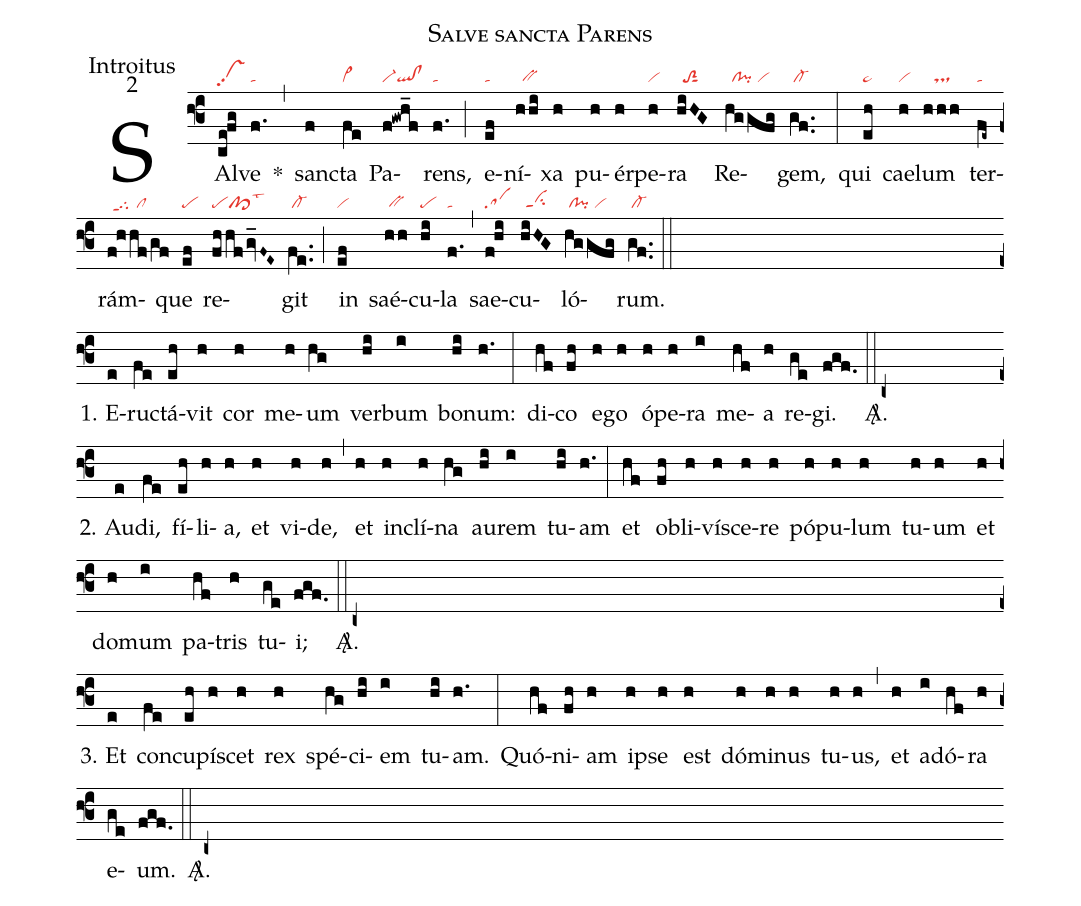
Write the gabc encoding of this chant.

name:Salve sancta Parens;
office-part:Introitus;
mode:2;
nabc-lines:1;
%%
(f3) SAl(ce!fg|vshhpp2)ve(f.|ta) *(,)
sanc(f)ta(fe|cl~) Pa(f!gwh_f|vi-ql!cl)rens,(f.|ta) (;)
e(ef|ta)ní(hhi|//bv)xa(h) pu(h)ér(h)pe(h|vi)ra(hiHG|//toS2sut1) Re(hggfg|//cl!pi/vi)gem,(gf..|/cl-) (:)
qui(eh|pe~) cae(h|vi)lum(hhh|///ts) ter(fe~|ta)rám(f!hhf/gf|/tgppt1//cl)que(ef|pe) re(fhhfgv_F~E~|pepf>lst3)git(fe..|/cl-) (;)
in(ef|vi) saé(hh|/bv)cu(hi|pe)la(f.|ta) (,) sae(f!hi|sa)cu(hiHG|/cippt1)ló(hggfg|/cl!pi/vi)rum.(gf..|/cl-) (::Z)

1. E(e)ru(fe)ctá(eh)vit(h) cor(h) me(h)um(hg) ver(hi)bum(i) bo(hi)num:(h.) (:)
di(hf)co(fh) e(h)go(h) ó(h)pe(h)ra(i) me(hf)a(h) re(ge)gi.(fgf.) <sp>A/</sp>.(::c+Z)


2. Au(e)di,(fe) fí(eh)li(h)a,(h) et(h) vi(h)de,(h) (,) et(h) in(h)clí(h)na(hg) au(hi)rem(i) tu(hi)am(h.) (:)
et(hf) ob(fh)li(h)ví(h)sce(h)re(h) pó(h)pu(h)lum(h) tu(h)um(h) et(h) do(h)mum(i) pa(hf)tris(h) tu(ge)i;(fgf.) <sp>A/</sp>.(::c+Z)

3. Et(e) con(fe)cu(eh)pí(h)scet(h) rex(h) spé(hg)ci(hi)em(i) tu(hi)am.(h.) (:)
Quó(hf)ni(fh)am(h) ip(h)se(h) est(h) dó(h)mi(h)nus(h) tu(h)us,(h) (,) et(h) ad(i)ó(hf)ra(h) e(ge)um.(fgf.) <sp>A/</sp>.(::c+)
